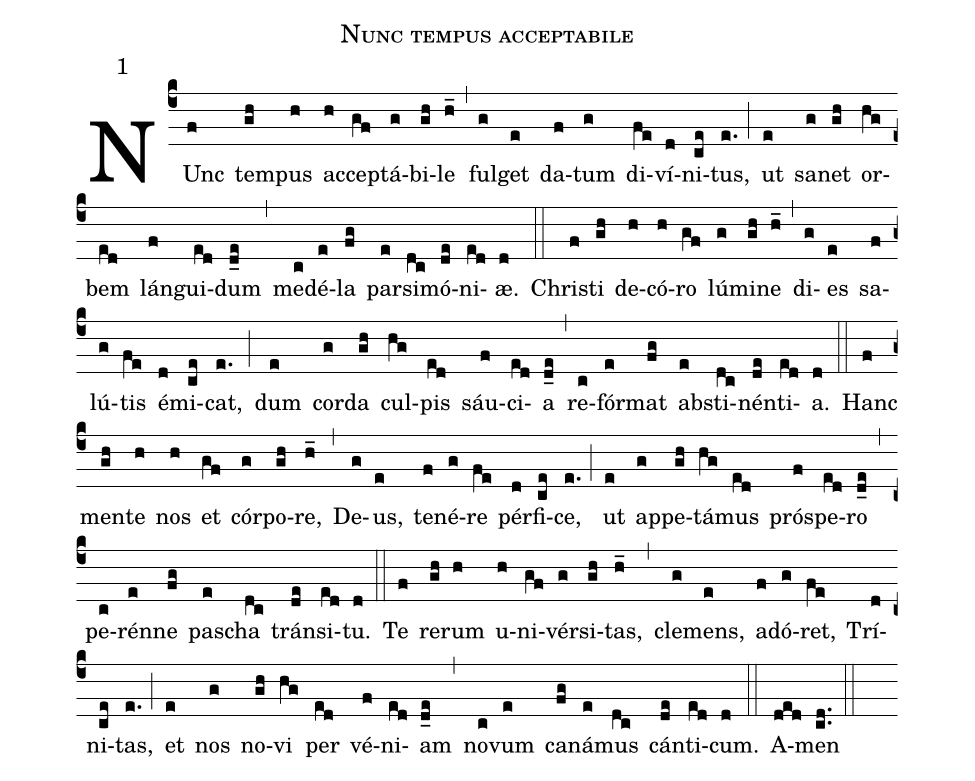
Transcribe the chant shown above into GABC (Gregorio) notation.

name: Nunc tempus acceptabile;
mode: 1;
%%
(c4)
NUnc(f) tem(gh)pus(h) ac(h)cep(gf)tá(g)bi(gh)le(h_) (,)
ful(g)get(e) da(f)tum(g) di(fe)ví(d)ni(ce)tus,(e.) (;)
ut(e) sa(g)net(gh) or(hg)bem(ed) lán(f)gui(ed)dum(d_e) (,)
me(c)dé(e)la(fg) par(e)si(dc)mó(de)ni(ed)æ.(d) (::)

Chri(f)sti(gh) de(h)có(h)ro(gf) lú(g)mi(gh)ne(h_) (,)
di(g)es(e) sa(f)lú(g)tis(fe) é(d)mi(ce)cat,(e.) (;)
dum(e) cor(g)da(gh) cul(hg)pis(ed) sáu(f)ci(ed)a(d_e) (,)
re(c)fór(e)mat(fg) ab(e)sti(dc)nén(de)ti(ed)a.(d) (::)

Hanc(f) men(gh)te(h) nos(h) et(gf) cór(g)po(gh)re,(h_) (,)
De(g)us,(e) te(f)né(g)re(fe) pér(d)fi(ce)ce,(e.) (;)
ut(e) ap(g)pe(gh)tá(hg)mus(ed) pró(f)spe(ed)ro(d_e) (,)
pe(c)rén(e)ne(fg) pas(e)cha(dc) trán(de)si(ed)tu.(d) (::)

Te(f) re(gh)rum(h) u(h)ni(gf)vér(g)si(gh)tas,(h_) (,)
cle(g)mens,(e) a(f)dó(g)ret,(fe) Trí(d)ni(ce)tas,(e.) (;)
et(e) nos(g) no(gh)vi(hg) per(ed) vé(f)ni(ed)am(d_e) (,)
no(c)vum(e) ca(fg)ná(e)mus(dc) cán(de)ti(ed)cum.(d) (::)

A(ded)men(cd..) (::)
